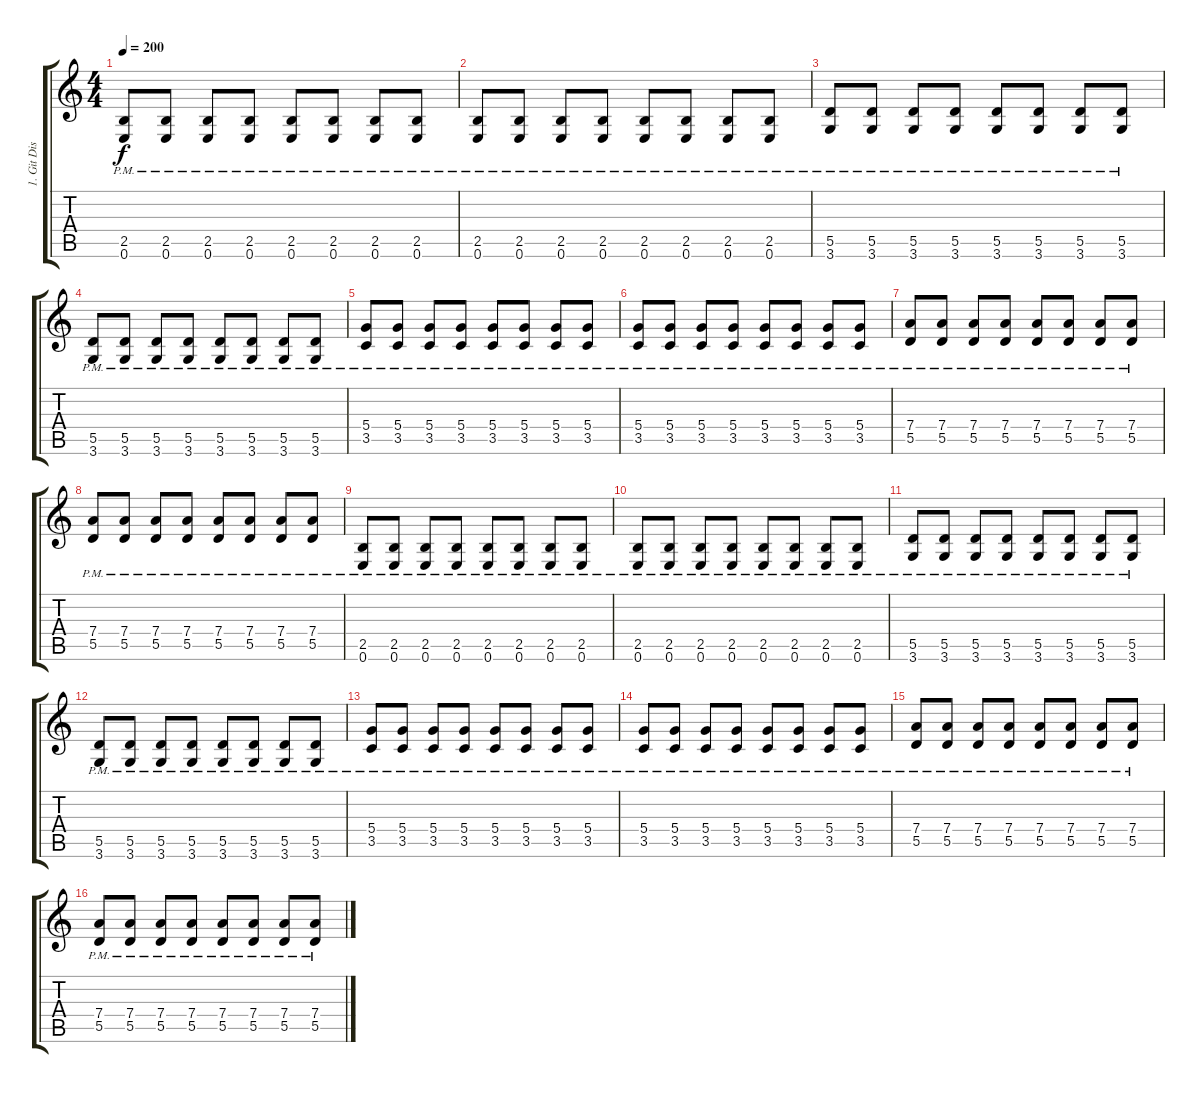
\track ("1. Git Dist" "1. Git Dis") {instrument distortionguitar}
\staff {score tabs}
\tuning (E4 B3 G3 D3 A2 E2) {hide}
\ts (4 4)
\tempo 200
\clef g2
\ks c
(2.5{pm} 0.6{pm}).8{dy f} (2.5{pm} 0.6{pm}).8 (2.5{pm} 0.6{pm}).8 (2.5{pm} 0.6{pm}).8 (2.5{pm} 0.6{pm}).8 (2.5{pm} 0.6{pm}).8 (2.5{pm} 0.6{pm}).8 (2.5{pm} 0.6{pm}).8 |
(2.5{pm} 0.6{pm}).8 (2.5{pm} 0.6{pm}).8 (2.5{pm} 0.6{pm}).8 (2.5{pm} 0.6{pm}).8 (2.5{pm} 0.6{pm}).8 (2.5{pm} 0.6{pm}).8 (2.5{pm} 0.6{pm}).8 (2.5{pm} 0.6{pm}).8 |
(5.5{pm} 3.6{pm}).8 (5.5{pm} 3.6{pm}).8 (5.5{pm} 3.6{pm}).8 (5.5{pm} 3.6{pm}).8 (5.5{pm} 3.6{pm}).8 (5.5{pm} 3.6{pm}).8 (5.5{pm} 3.6{pm}).8 (5.5{pm} 3.6{pm}).8 |
(5.5{pm} 3.6{pm}).8 (5.5{pm} 3.6{pm}).8 (5.5{pm} 3.6{pm}).8 (5.5{pm} 3.6{pm}).8 (5.5{pm} 3.6{pm}).8 (5.5{pm} 3.6{pm}).8 (5.5{pm} 3.6{pm}).8 (5.5{pm} 3.6{pm}).8 |
(5.4{pm} 3.5{pm}).8 (5.4{pm} 3.5{pm}).8 (5.4{pm} 3.5{pm}).8 (5.4{pm} 3.5{pm}).8 (5.4{pm} 3.5{pm}).8 (5.4{pm} 3.5{pm}).8 (5.4{pm} 3.5{pm}).8 (5.4{pm} 3.5{pm}).8 |
(5.4{pm} 3.5{pm}).8 (5.4{pm} 3.5{pm}).8 (5.4{pm} 3.5{pm}).8 (5.4{pm} 3.5{pm}).8 (5.4{pm} 3.5{pm}).8 (5.4{pm} 3.5{pm}).8 (5.4{pm} 3.5{pm}).8 (5.4{pm} 3.5{pm}).8 |
(7.4{pm} 5.5{pm}).8 (7.4{pm} 5.5{pm}).8 (7.4{pm} 5.5{pm}).8 (7.4{pm} 5.5{pm}).8 (7.4{pm} 5.5{pm}).8 (7.4{pm} 5.5{pm}).8 (7.4{pm} 5.5{pm}).8 (7.4{pm} 5.5{pm}).8 |
(7.4{pm} 5.5{pm}).8 (7.4{pm} 5.5{pm}).8 (7.4{pm} 5.5{pm}).8 (7.4{pm} 5.5{pm}).8 (7.4{pm} 5.5{pm}).8 (7.4{pm} 5.5{pm}).8 (7.4{pm} 5.5{pm}).8 (7.4{pm} 5.5{pm}).8 |
(2.5{pm} 0.6{pm}).8 (2.5{pm} 0.6{pm}).8 (2.5{pm} 0.6{pm}).8 (2.5{pm} 0.6{pm}).8 (2.5{pm} 0.6{pm}).8 (2.5{pm} 0.6{pm}).8 (2.5{pm} 0.6{pm}).8 (2.5{pm} 0.6{pm}).8 |
(2.5{pm} 0.6{pm}).8 (2.5{pm} 0.6{pm}).8 (2.5{pm} 0.6{pm}).8 (2.5{pm} 0.6{pm}).8 (2.5{pm} 0.6{pm}).8 (2.5{pm} 0.6{pm}).8 (2.5{pm} 0.6{pm}).8 (2.5{pm} 0.6{pm}).8 |
(5.5{pm} 3.6{pm}).8 (5.5{pm} 3.6{pm}).8 (5.5{pm} 3.6{pm}).8 (5.5{pm} 3.6{pm}).8 (5.5{pm} 3.6{pm}).8 (5.5{pm} 3.6{pm}).8 (5.5{pm} 3.6{pm}).8 (5.5{pm} 3.6{pm}).8 |
(5.5{pm} 3.6{pm}).8 (5.5{pm} 3.6{pm}).8 (5.5{pm} 3.6{pm}).8 (5.5{pm} 3.6{pm}).8 (5.5{pm} 3.6{pm}).8 (5.5{pm} 3.6{pm}).8 (5.5{pm} 3.6{pm}).8 (5.5{pm} 3.6{pm}).8 |
(5.4{pm} 3.5{pm}).8 (5.4{pm} 3.5{pm}).8 (5.4{pm} 3.5{pm}).8 (5.4{pm} 3.5{pm}).8 (5.4{pm} 3.5{pm}).8 (5.4{pm} 3.5{pm}).8 (5.4{pm} 3.5{pm}).8 (5.4{pm} 3.5{pm}).8 |
(5.4{pm} 3.5{pm}).8 (5.4{pm} 3.5{pm}).8 (5.4{pm} 3.5{pm}).8 (5.4{pm} 3.5{pm}).8 (5.4{pm} 3.5{pm}).8 (5.4{pm} 3.5{pm}).8 (5.4{pm} 3.5{pm}).8 (5.4{pm} 3.5{pm}).8 |
(7.4{pm} 5.5{pm}).8 (7.4{pm} 5.5{pm}).8 (7.4{pm} 5.5{pm}).8 (7.4{pm} 5.5{pm}).8 (7.4{pm} 5.5{pm}).8 (7.4{pm} 5.5{pm}).8 (7.4{pm} 5.5{pm}).8 (7.4{pm} 5.5{pm}).8 |
(7.4{pm} 5.5{pm}).8 (7.4{pm} 5.5{pm}).8 (7.4{pm} 5.5{pm}).8 (7.4{pm} 5.5{pm}).8 (7.4{pm} 5.5{pm}).8 (7.4{pm} 5.5{pm}).8 (7.4{pm} 5.5{pm}).8 (7.4{pm} 5.5{pm}).8
